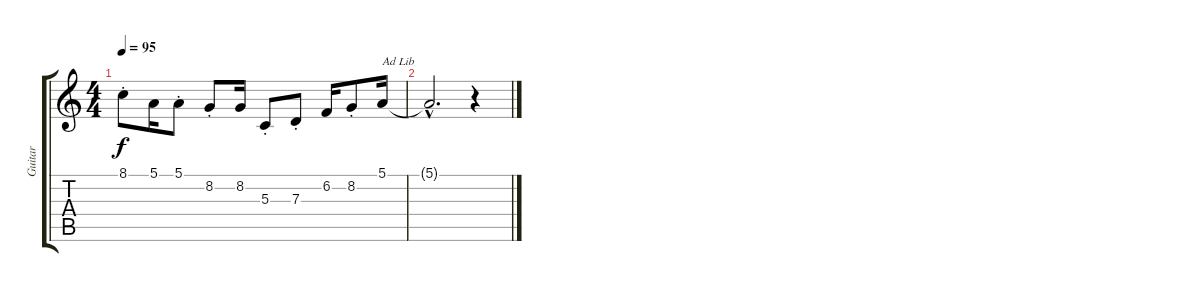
\track ("Guitar" "Guitar") {instrument electricpiano1}
\staff {score tabs}
\tuning (E4 B3 G3 D3 A2 E2) {hide}
\ts (4 4)
\tempo 95
\clef g2
\ks c
8.1{st}.8{dy f} 5.1.16 5.1{st}.8 8.2{st}.8 8.2.16 5.3{st}.8 7.3{st}.8 6.2.16 8.2{st}.8 5.1.16{txt "Ad Lib"} |
5.1{hac t}.2{d} r.4
